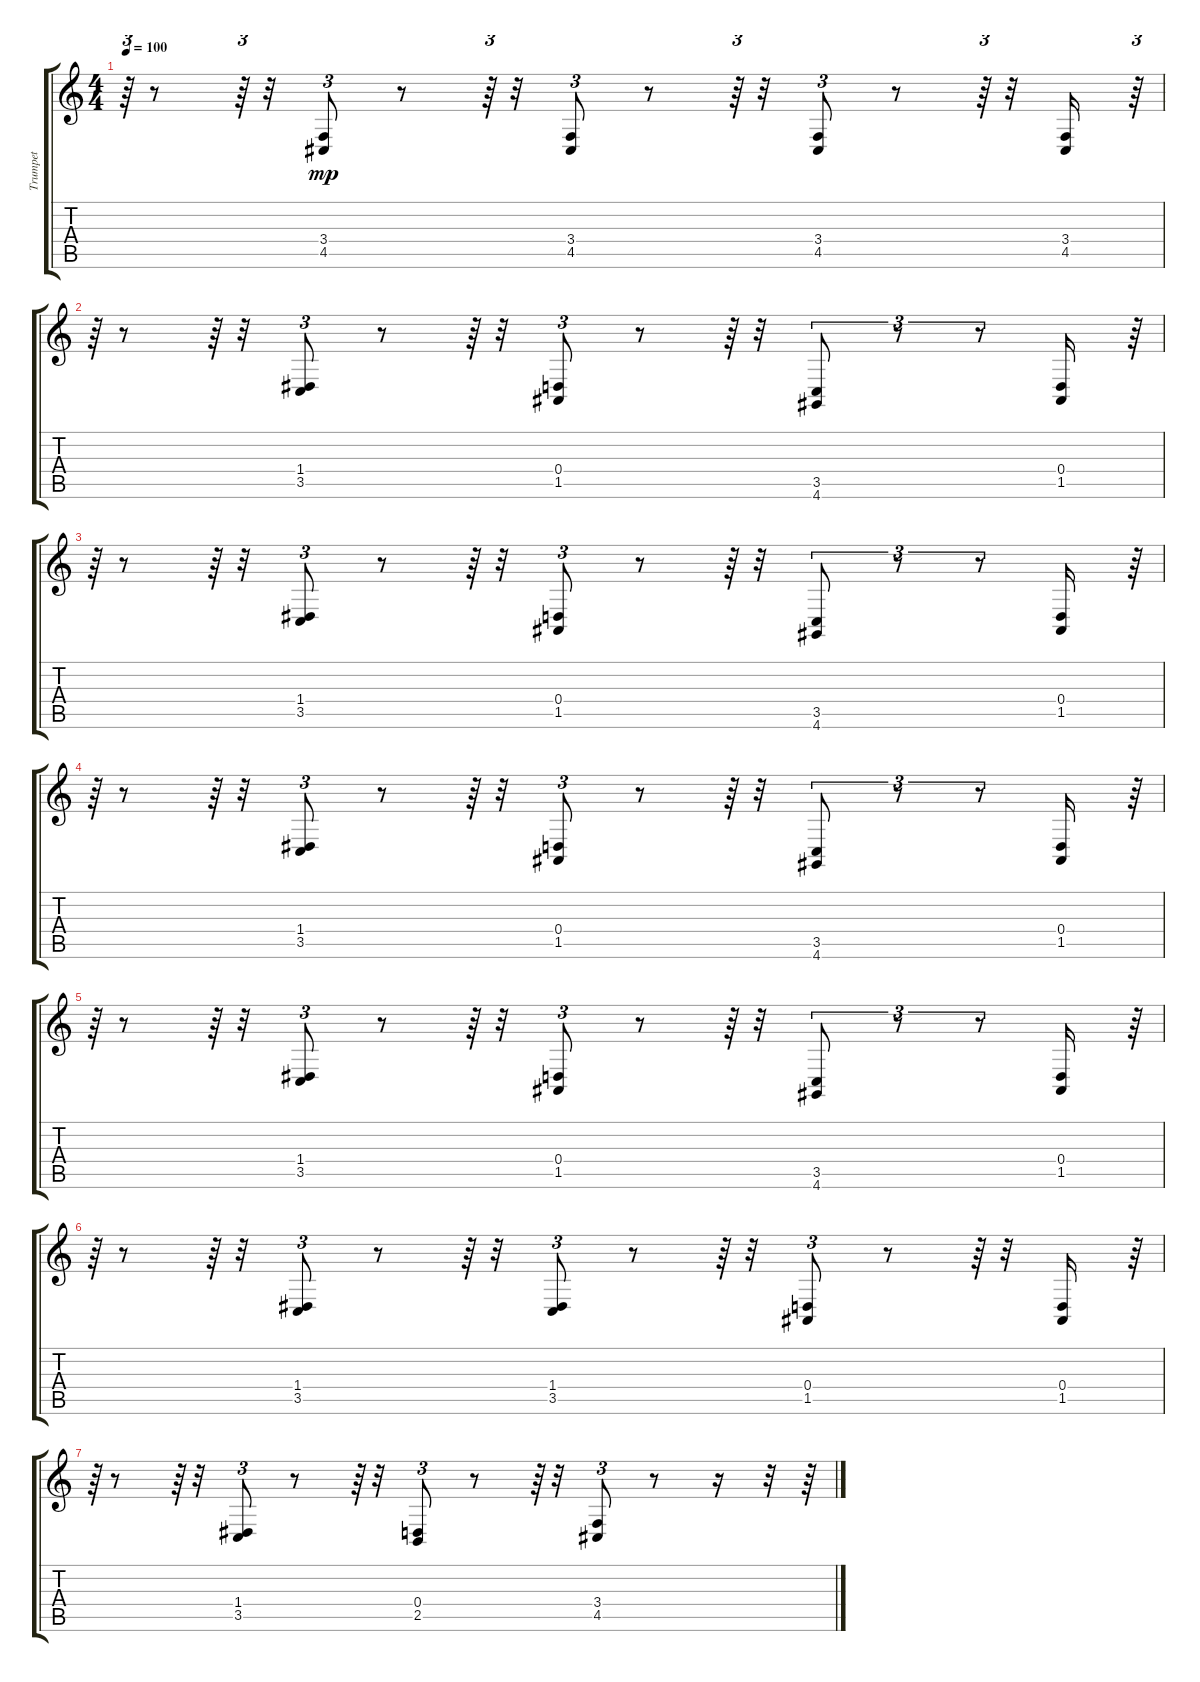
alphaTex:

\track ("Trumpet" "Trumpet") {instrument trumpet}
\staff {score tabs}
\tuning (E4 B3 G3 D3 A2 E2) {hide}
\ts (4 4)
\tempo 100
\clef g2
\ks c
r.64{tu (3 2) dy mp} r.8 r.64{tu (3 2)} r.32 (3.4 4.5).8{tu (3 2)} r.8 r.64{tu (3 2)} r.32 (3.4 4.5).8{tu (3 2)} r.8 r.64{tu (3 2)} r.32 (3.4 4.5).8{tu (3 2)} r.8 r.64{tu (3 2)} r.32 (3.4 4.5).16 r.64{tu (3 2)} |
r.64{tu (3 2)} r.8 r.64{tu (3 2)} r.32 (1.4 3.5).8{tu (3 2)} r.8 r.64{tu (3 2)} r.32 (0.4 1.5).8{tu (3 2)} r.8 r.64{tu (3 2)} r.32 (3.5 4.6).8{tu (3 2)} r.8{tu (3 2)} r.8{tu (3 2)} (0.4 1.5).16 r.64{tu (3 2)} |
r.64{tu (3 2)} r.8 r.64{tu (3 2)} r.32 (1.4 3.5).8{tu (3 2)} r.8 r.64{tu (3 2)} r.32 (0.4 1.5).8{tu (3 2)} r.8 r.64{tu (3 2)} r.32 (3.5 4.6).8{tu (3 2)} r.8{tu (3 2)} r.8{tu (3 2)} (0.4 1.5).16 r.64{tu (3 2)} |
r.64{tu (3 2)} r.8 r.64{tu (3 2)} r.32 (1.4 3.5).8{tu (3 2) volume 12} r.8{volume 11} r.64{tu (3 2)} r.32 (0.4 1.5).8{tu (3 2) volume 10} r.8{volume 10} r.64{tu (3 2)} r.32 (3.5 4.6).8{tu (3 2) volume 10} r.8{tu (3 2) volume 9} r.8{tu (3 2) volume 9} (0.4 1.5).16{volume 9} r.64{tu (3 2)} |
r.64{tu (3 2)} r.8{volume 8} r.64{tu (3 2)} r.32 (1.4 3.5).8{tu (3 2) volume 8} r.8{volume 8} r.64{tu (3 2)} r.32 (0.4 1.5).8{tu (3 2) volume 7} r.8{volume 6} r.64{tu (3 2)} r.32 (3.5 4.6).8{tu (3 2) volume 6} r.8{tu (3 2) volume 6} r.8{tu (3 2)} (0.4 1.5).16{volume 5} r.64{tu (3 2)} |
r.64{tu (3 2)} r.8{volume 5} r.64{tu (3 2)} r.32 (1.4 3.5).8{tu (3 2) volume 5} r.8{volume 5} r.64{tu (3 2)} r.32 (1.4 3.5).8{tu (3 2) volume 4} r.8 r.64{tu (3 2)} r.32 (0.4 1.5).8{tu (3 2) volume 4} r.8{volume 3} r.64{tu (3 2)} r.32 (0.4 1.5).16{volume 3} r.64{tu (3 2)} |
r.64{tu (3 2)} r.8{volume 2} r.64{tu (3 2)} r.32 (1.4 3.5).8{tu (3 2) volume 2} r.8{volume 2} r.64{tu (3 2)} r.32 (0.4 2.5).8{tu (3 2) volume 1} r.8{volume 1} r.64{tu (3 2)} r.32 (3.4 4.5).8{tu (3 2) volume 0} r.8 r.16 r.32 r.64
